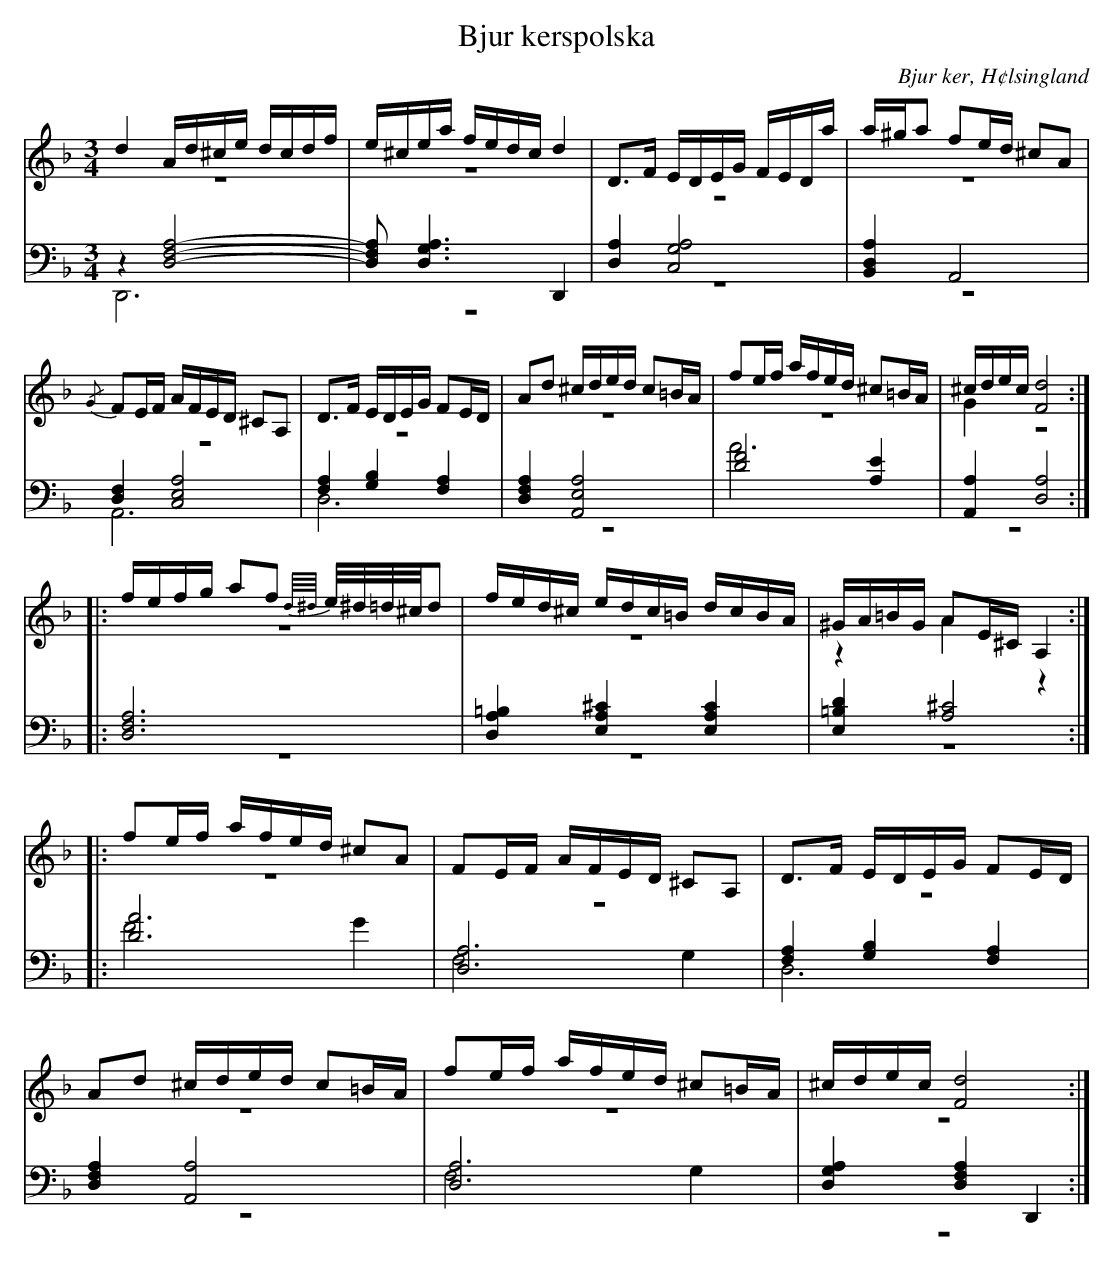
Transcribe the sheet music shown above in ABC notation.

X:1
T: Bjur kerspolska
O: Bjur ker, H¢lsingland
M: 3/4
L: 1/16
K: Dm
V:1
V:2 merge
V:3
V:4 merge
V:1
d4 Ad^ce dcdf |e^cea fedc d4|D2>F2 EDEG FEDa|a^ga2 f2ed ^c2A2|
{/G}F2EF AFED ^C2A,2|D2>F2 EDEG F2ED|A2d2 ^cded c2=BA|f2ef afed ^c2=BA|^cdec [F8d8]:|
|:fefg a2f2 {d//^d//}e/^d/=d/^c/d2 |fed^c edc=B dcBA|^GA=BG A2E^C A,4:|
|:f2ef afed ^c2A2|F2EF AFED ^C2A,2|D2>F2 EDEG F2ED|
A2d2 ^cded c2=BA|f2ef afed ^c2=BA|^cdec [F8d8]:|
V:2
z12|z12|z12|z12|
z12|z12|z12|z12|G4 z8:|
|:z12|z12|z4 A4 z4:|
|:z12|z12|z12|
z12|z12|z12:|
V:3 clef=bass
z4 [D,8F,8 A,8]-|[D,2F,2 A,2] [D,6G,6A,6] D,,4|[D,4A,4] [C,8G,8A,8]|[B,,4D,4A,4] A,,8|
[D,4F,4] [E,8A,8C,8]|[F,4A,4] [G,4B,4] [F,4A,4]|[D,4F,4A,4] [A,,8E,8A,8]|[D8F8] [A,4E4]|[A,,4A,4] [D,8A,8]:|
|:[D,12F,12A,12]|[D,4A,4=B,4] [E,4A,4^C4] [E,4A,4C4]|[E,4=B,4D4] [A,8^C8]:|
|:[D12A12]|[D,12A,12]|[F,4A,4] [G,4B,4] [F,4A,4]|
[D,4F,4A,4] [A,,8A,8]|[D,12A,12]|[D,4G,4A,4] [D,4F,4A,4] D,,4:|
V:4 clef=bass
D,,12|z12|z12|z12|
A,,12|D,12|z12|A12|z12:|
|:z12|z12|z12:|
|:F8 G4|F,8 G,4|D,12|
z12|F,8 G,4|z12:|
